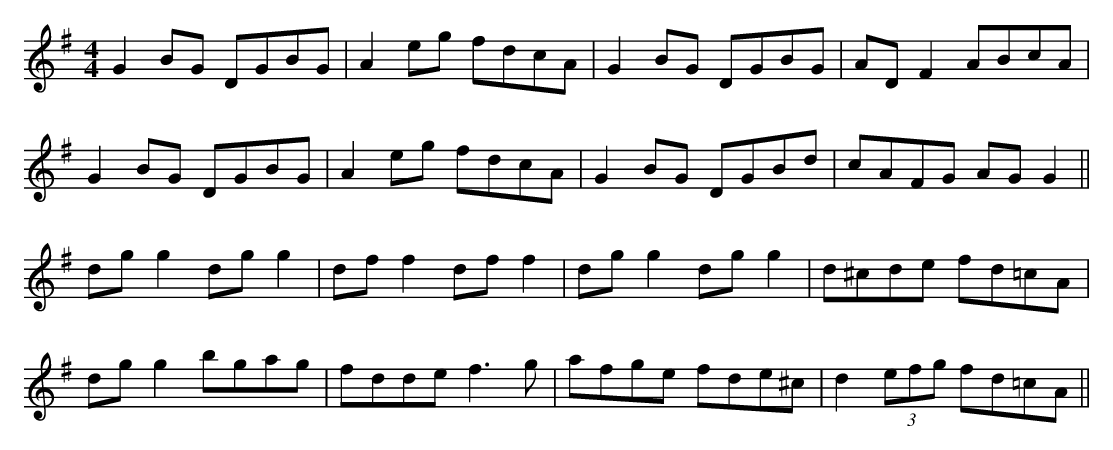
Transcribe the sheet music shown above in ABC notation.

X:1
M:4/4
K:G
G2BG DGBG|A2 eg fdcA|G2BG DGBG|AD F2 ABcA|
G2BG DGBG|A2 eg fdcA|G2BG DGBd|cAFG AGG2||
dg g2 dg g2|df f2 df f2|dg g2 dg g2|d^cde fd=cA|
dg g2 bgag|fdde f3g|afge fde^c|d2 (3efg fd=cA||
